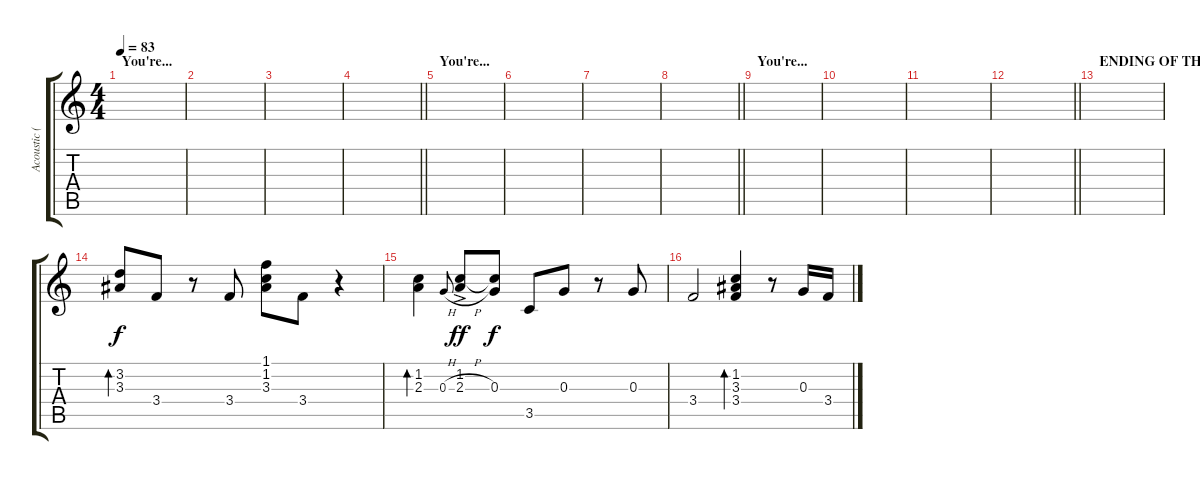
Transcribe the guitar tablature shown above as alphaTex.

\track ("Acoustic (Perkins)" "Acoustic (") {instrument acousticguitarsteel}
\staff {score tabs}
\tuning (E4 B3 G3 D3 A2 E2) {hide}
\ts (4 4)
\section ("" "You're...")
\tempo 83
\clef g2
\ks c
|
|
|
\barLineRight lightlight
|
\section ("" "You're...")
|
|
|
\barLineRight lightlight
|
\section ("" "You're...")
|
|
|
\barLineRight lightlight
|
\section ("" "ENDING OF THAT EPIC SONG")
|
(3.2 3.3).8{bd 240 dy f} 3.4.8 r.8 3.4.8 (1.1 1.2 3.3).8 3.4.8 r.4 |
(1.2 2.3).4{bd 120} 0.3{h}.8{gr onbeat} (1.2{ac} 2.3{h ac}).8{dy ff} (1.2{t} 0.3).8{dy f} 3.5.8 0.3.8 r.8 0.3.8 |
3.4.2 (1.2 3.3 3.4).4{bd 120} r.8 0.3.16 3.4.16
